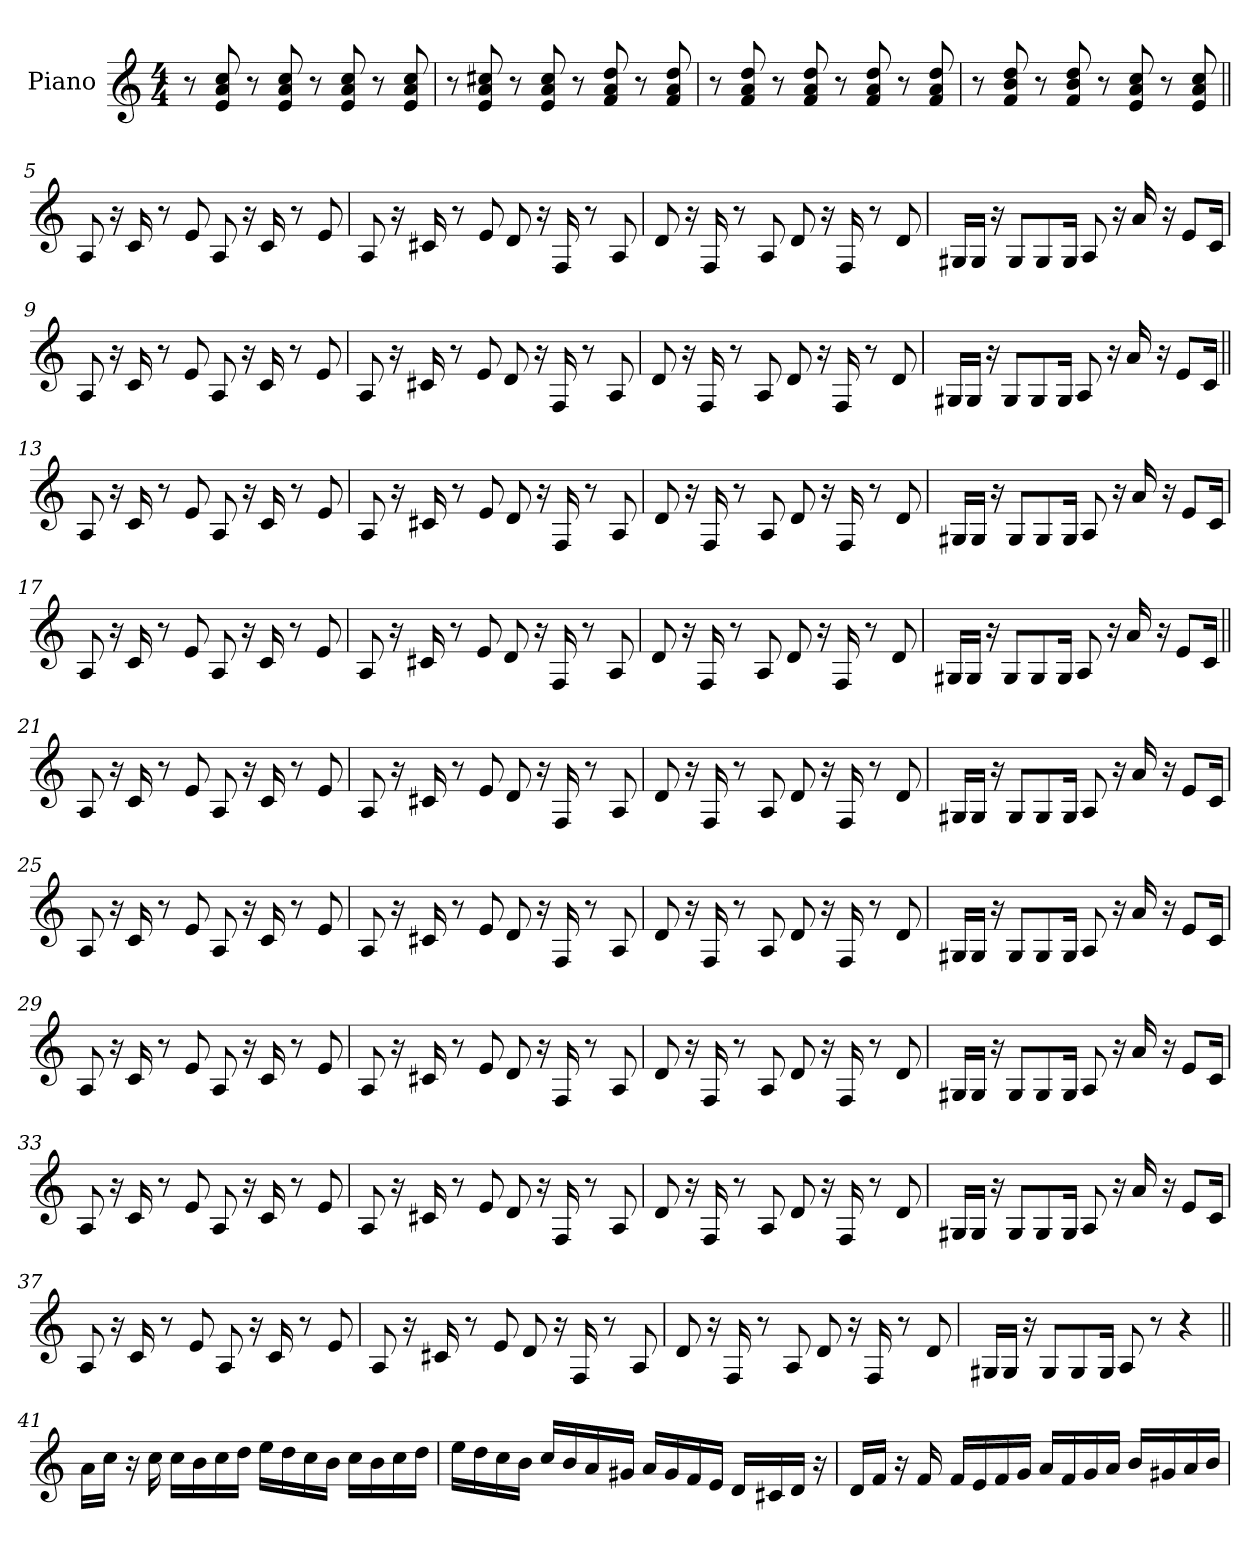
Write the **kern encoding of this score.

**kern
*part1
*staff1
*I"Piano
*I'Pno.
*clefG2
*k[]
*M4/4
*MM120
=1
8r
8e! 8a! 8cc!
8r
8e! 8a! 8cc!
8r
8e! 8a! 8cc!
8r
8e! 8a! 8cc!
=2
8r
8e! 8a! 8cc#X!
8r
8e! 8a! 8cc#!
8r
8f! 8a! 8dd!
8r
8f! 8a! 8dd!
=3
8r
8f! 8a! 8dd!
8r
8f! 8a! 8dd!
8r
8f! 8a! 8dd!
8r
8f! 8a! 8dd!
=4
8r
8f! 8b! 8dd!
8r
8f! 8b! 8dd!
8r
8e! 8a! 8cc!
8r
8e! 8a! 8cc!
=5||
8A
16r
16c
8r
8e
8A
16r
16c
8r
8e
=6
8A
16r
16c#X
8r
8e
8d
16r
16F
8r
8A
=7
8d
16r
16F
8r
8A
8d
16r
16F
8r
8d
=8
16G#XLL
16G#JJ
16r
8G#L
8G#
16G#Jk
8A
16r
16a
16r
8eL
16cJk
=9
8A
16r
16c
8r
8e
8A
16r
16c
8r
8e
=10
8A
16r
16c#X
8r
8e
8d
16r
16F
8r
8A
=11
8d
16r
16F
8r
8A
8d
16r
16F
8r
8d
=12
16G#XLL
16G#JJ
16r
8G#L
8G#
16G#Jk
8A
16r
16a
16r
8eL
16cJk
=13||
8A
16r
16c
8r
8e
8A
16r
16c
8r
8e
=14
8A
16r
16c#X
8r
8e
8d
16r
16F
8r
8A
=15
8d
16r
16F
8r
8A
8d
16r
16F
8r
8d
=16
16G#XLL
16G#JJ
16r
8G#L
8G#
16G#Jk
8A
16r
16a
16r
8eL
16cJk
=17
8A
16r
16c
8r
8e
8A
16r
16c
8r
8e
=18
8A
16r
16c#X
8r
8e
8d
16r
16F
8r
8A
=19
8d
16r
16F
8r
8A
8d
16r
16F
8r
8d
=20
16G#XLL
16G#JJ
16r
8G#L
8G#
16G#Jk
8A
16r
16a
16r
8eL
16cJk
=21||
8A
16r
16c
8r
8e
8A
16r
16c
8r
8e
=22
8A
16r
16c#X
8r
8e
8d
16r
16F
8r
8A
=23
8d
16r
16F
8r
8A
8d
16r
16F
8r
8d
=24
16G#XLL
16G#JJ
16r
8G#L
8G#
16G#Jk
8A
16r
16a
16r
8eL
16cJk
=25
8A
16r
16c
8r
8e
8A
16r
16c
8r
8e
=26
8A
16r
16c#X
8r
8e
8d
16r
16F
8r
8A
=27
8d
16r
16F
8r
8A
8d
16r
16F
8r
8d
=28
16G#XLL
16G#JJ
16r
8G#L
8G#
16G#Jk
8A
16r
16a
16r
8eL
16cJk
=29
8A
16r
16c
8r
8e
8A
16r
16c
8r
8e
=30
8A
16r
16c#X
8r
8e
8d
16r
16F
8r
8A
=31
8d
16r
16F
8r
8A
8d
16r
16F
8r
8d
=32
16G#XLL
16G#JJ
16r
8G#L
8G#
16G#Jk
8A
16r
16a
16r
8eL
16cJk
=33
8A
16r
16c
8r
8e
8A
16r
16c
8r
8e
=34
8A
16r
16c#X
8r
8e
8d
16r
16F
8r
8A
=35
8d
16r
16F
8r
8A
8d
16r
16F
8r
8d
=36
16G#XLL
16G#JJ
16r
8G#L
8G#
16G#Jk
8A
16r
16a
16r
8eL
16cJk
=37
8A
16r
16c
8r
8e
8A
16r
16c
8r
8e
=38
8A
16r
16c#X
8r
8e
8d
16r
16F
8r
8A
=39
8d
16r
16F
8r
8A
8d
16r
16F
8r
8d
=40
16G#XLL
16G#JJ
16r
8G#L
8G#
16G#Jk
8A
8r
4r
=41||
16aLL
16ccJJ
16r
16cc
16ccLL
16b
16cc
16ddJJ
16eeLL
16dd
16cc
16bJJ
16ccLL
16b
16cc
16ddJJ
=42
16eeLL
16dd
16cc
16bJJ
16ccLL
16b
16a
16g#XJJ
16aLL
16g#
16f
16eJJ
16dLL
16c#X
16dJJ
16r
=43
16dLL
16fJJ
16r
16f
16fLL
16e
16f
16gJJ
16aLL
16f
16g
16aJJ
16bLL
16g#X
16a
16bJJ
=
*-
